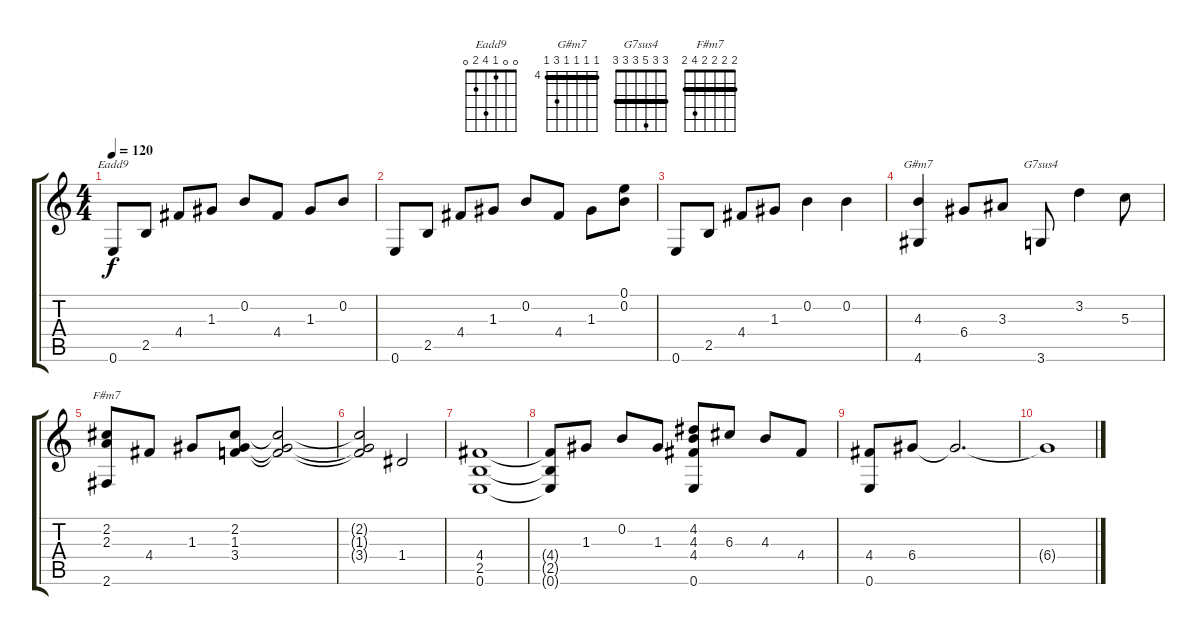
\track "" {instrument acousticguitarnylon}
\staff {score tabs}
\tuning (E4 B3 G3 D3 A2 E2) {hide}
\chord ("Eadd9" 0 0 1 4 2 0)
\chord ("G#m7" 4 4 4 4 6 4) {firstfret 4 barre 4}
\chord ("G7sus4" 3 3 5 3 3 3) {barre 3}
\chord ("F#m7" 2 2 2 2 4 2) {barre 2}
\ts (4 4)
\tempo 120
\clef g2
\ks c
0.6.8{ch "Eadd9" dy f} 2.5.8 4.4.8 1.3.8 0.2.8 4.4.8 1.3.8 0.2.8 |
0.6.8 2.5.8 4.4.8 1.3.8 0.2.8 4.4.8 1.3.8 (0.1 0.2).8 |
0.6.8 2.5.8 4.4.8 1.3.8 0.2.4 0.2.4 |
(4.3 4.6).4{ch "G#m7"} 6.4.8 3.3.8 3.6.8{ch "G7sus4"} 3.2.4 5.3.8 |
(2.2 2.3 2.6).8{ch "F#m7"} 4.4.8 1.3.8 (2.2 1.3 3.4).8 (2.2{t} 1.3{t} 3.4{t}).2 |
(2.2{t} 1.3{t} 3.4{t}).2 1.4.2 |
(4.4 2.5 0.6).1 |
(4.4{t} 2.5{t} 0.6{t}).8 1.3.8 0.2.8 1.3.8 (4.2 4.3 4.4 0.6).8 6.3.8 4.3.8 4.4.8 |
(4.4 0.6).8 6.4.8 6.4{t}.2{d} |
6.4{t}.1
